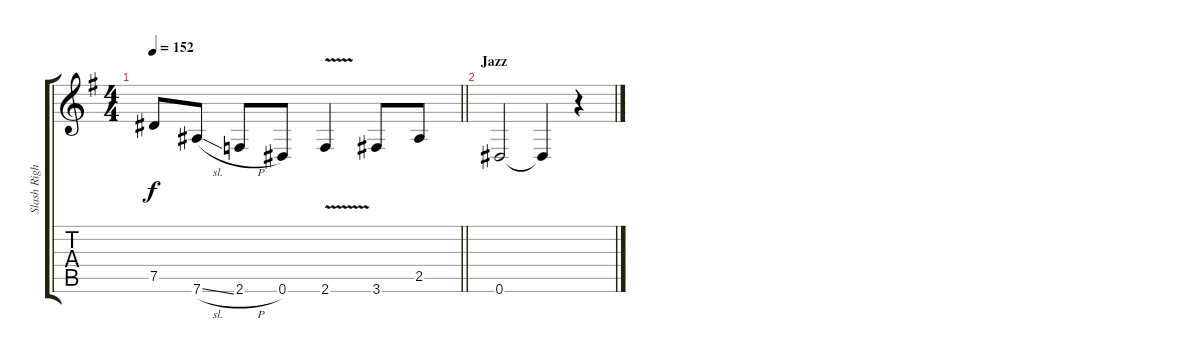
\track ("Slash Right" "Slash Righ") {instrument overdrivenguitar}
\staff {score tabs}
\tuning (Eb4 Bb3 Gb3 Db3 Ab2 Eb2) {hide}
\ts (4 4)
\tempo 152
\clef g2
\barLineRight lightlight
\ks eminor
7.5{t}.8{dy f} 7.6{sl}.8 2.6{h}.8 0.6.8 2.6{v}.4 3.6.8 2.5.8 |
\section ("" "Jazz")
0.6.2{volume 0} 0.6{t}.4 r.4
